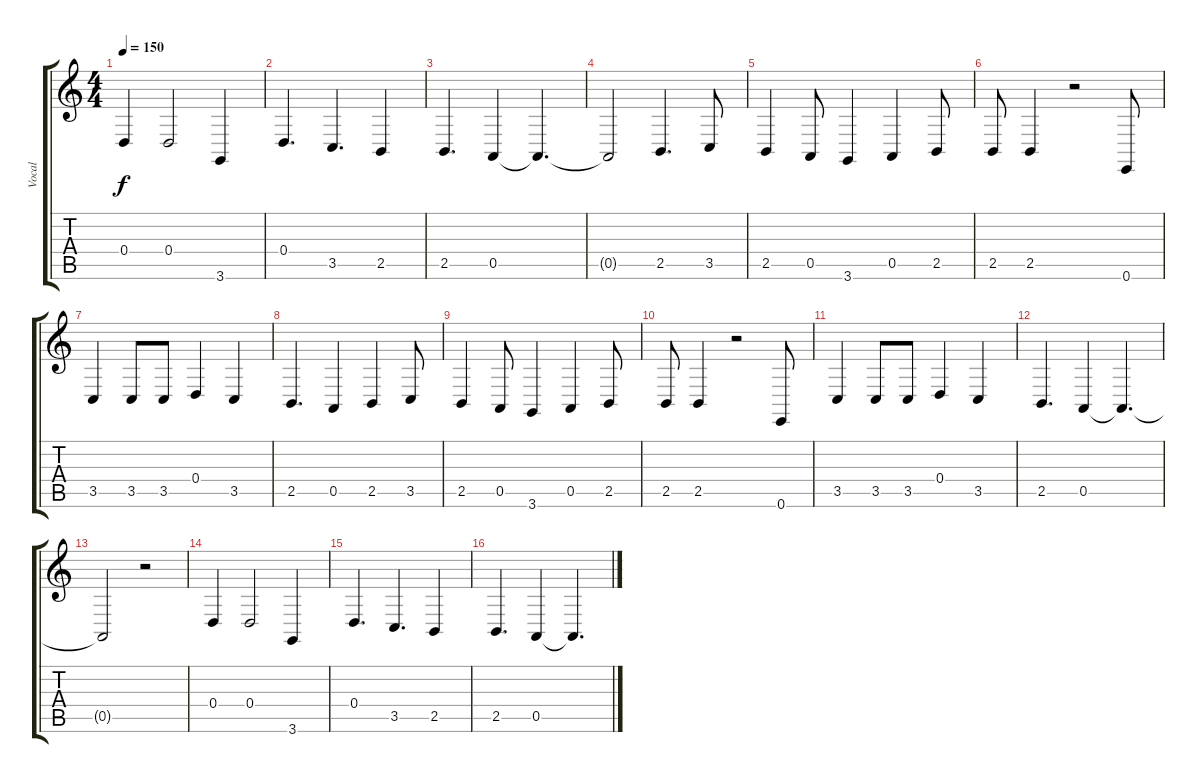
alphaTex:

\track ("Vocal" "Vocal") {instrument altosax}
\staff {score tabs}
\tuning (E4 B3 G3 D3 A2 E2) {hide}
\ts (4 4)
\tempo 150
\clef g2
\ks c
0.4.4{dy f} 0.4.2 3.6.4 |
0.4.4{d} 3.5.4{d} 2.5.4 |
2.5.4{d} 0.5.4 0.5{t}.4{d} |
0.5{t}.2 2.5.4{d} 3.5.8 |
2.5.4 0.5.8 3.6.4 0.5.4 2.5.8 |
2.5.8 2.5.4 r.2 0.6.8 |
3.5.4 3.5.8 3.5.8 0.4.4 3.5.4 |
2.5.4{d} 0.5.4 2.5.4 3.5.8 |
2.5.4 0.5.8 3.6.4 0.5.4 2.5.8 |
2.5.8 2.5.4 r.2 0.6.8 |
3.5.4 3.5.8 3.5.8 0.4.4 3.5.4 |
2.5.4{d} 0.5.4 0.5{t}.4{d} |
0.5{t}.2 r.2 |
0.4.4 0.4.2 3.6.4 |
0.4.4{d} 3.5.4{d} 2.5.4 |
2.5.4{d} 0.5.4 0.5{t}.4{d}
